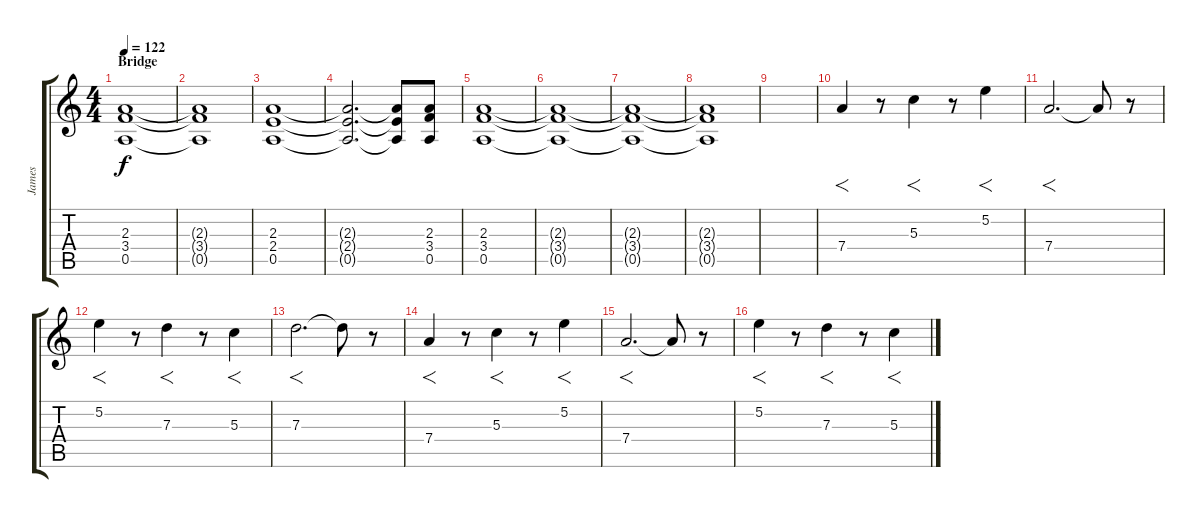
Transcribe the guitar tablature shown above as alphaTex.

\track ("James" "James") {instrument distortionguitar}
\staff {score tabs}
\tuning (E4 B3 G3 D3 A2 E2) {hide}
\ts (4 4)
\section ("" "Bridge")
\tempo 122
\clef g2
\ks c
(2.3 3.4 0.5).1{dy f} |
(2.3{t} 3.4{t} 0.5{t}).1 |
(2.3 2.4 0.5).1 |
(2.3{t} 2.4{t} 0.5{t}).2{d} (2.3{t} 2.4{t} 0.5{t}).8 (2.3 3.4 0.5).8 |
(2.3 3.4 0.5).1 |
(2.3{t} 3.4{t} 0.5{t}).1 |
(2.3{t} 3.4{t} 0.5{t}).1 |
(2.3{t} 3.4{t} 0.5{t}).1 |
|
7.4.4{f} r.8 5.3.4{f} r.8 5.2.4{f} |
7.4.2{f d} 7.4{t}.8 r.8 |
5.2.4{f} r.8 7.3.4{f} r.8 5.3.4{f} |
7.3.2{f d} 7.3{t}.8 r.8 |
7.4.4{f} r.8 5.3.4{f} r.8 5.2.4{f} |
7.4.2{f d} 7.4{t}.8 r.8 |
5.2.4{f} r.8 7.3.4{f} r.8 5.3.4{f}
